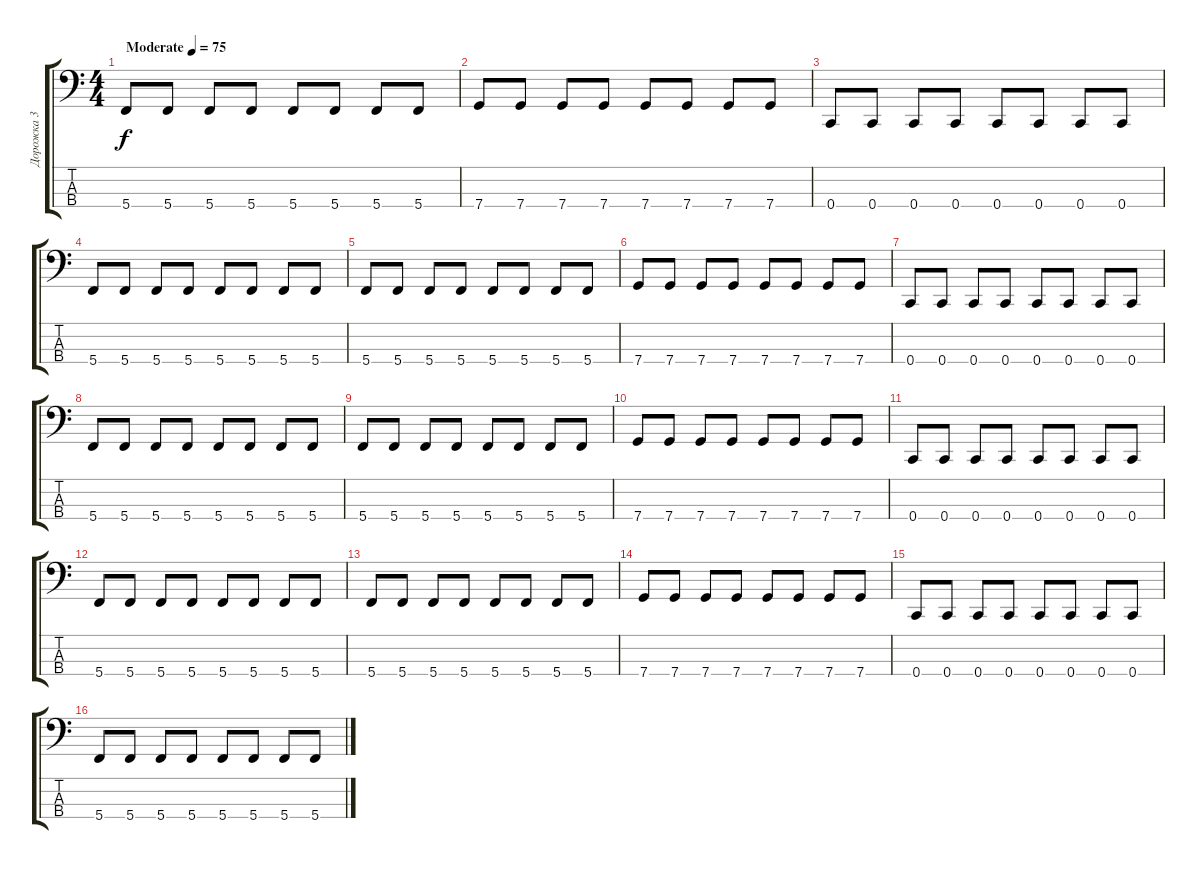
\track ("Дорожка 3" "Дорожка 3") {instrument electricbassfinger}
\staff {score tabs}
\tuning (Eb2 Bb1 F1 C1) {hide}
\ts (4 4)
\tempo (75 "Moderate")
\clef f4
\ks c
5.4.8{dy f instrument electricbassfinger} 5.4.8 5.4.8 5.4.8 5.4.8 5.4.8 5.4.8 5.4.8 |
7.4.8 7.4.8 7.4.8 7.4.8 7.4.8 7.4.8 7.4.8 7.4.8 |
0.4.8 0.4.8 0.4.8 0.4.8 0.4.8 0.4.8 0.4.8 0.4.8 |
5.4.8 5.4.8 5.4.8 5.4.8 5.4.8 5.4.8 5.4.8 5.4.8 |
5.4.8 5.4.8 5.4.8 5.4.8 5.4.8 5.4.8 5.4.8 5.4.8 |
7.4.8 7.4.8 7.4.8 7.4.8 7.4.8 7.4.8 7.4.8 7.4.8 |
0.4.8 0.4.8 0.4.8 0.4.8 0.4.8 0.4.8 0.4.8 0.4.8 |
5.4.8 5.4.8 5.4.8 5.4.8 5.4.8 5.4.8 5.4.8 5.4.8 |
5.4.8 5.4.8 5.4.8 5.4.8 5.4.8 5.4.8 5.4.8 5.4.8 |
7.4.8 7.4.8 7.4.8 7.4.8 7.4.8 7.4.8 7.4.8 7.4.8 |
0.4.8 0.4.8 0.4.8 0.4.8 0.4.8 0.4.8 0.4.8 0.4.8 |
5.4.8 5.4.8 5.4.8 5.4.8 5.4.8 5.4.8 5.4.8 5.4.8 |
5.4.8 5.4.8 5.4.8 5.4.8 5.4.8 5.4.8 5.4.8 5.4.8 |
7.4.8 7.4.8 7.4.8 7.4.8 7.4.8 7.4.8 7.4.8 7.4.8 |
0.4.8 0.4.8 0.4.8 0.4.8 0.4.8 0.4.8 0.4.8 0.4.8 |
5.4.8 5.4.8 5.4.8 5.4.8 5.4.8 5.4.8 5.4.8 5.4.8
